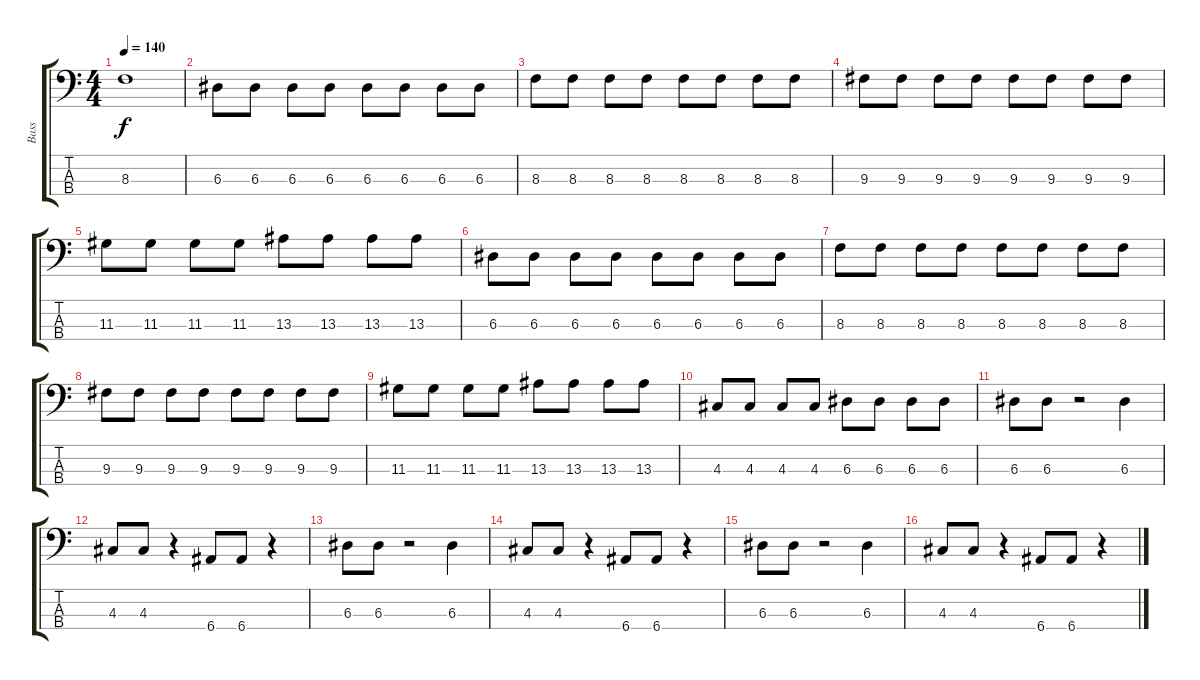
\track ("Bass" "Bass") {instrument synthbass2}
\staff {score tabs}
\tuning (G2 D2 A1 E1) {hide}
\ts (4 4)
\tempo 140
\clef f4
\ks c
8.3{t}.1{dy f} |
6.3.8 6.3.8 6.3.8 6.3.8 6.3.8 6.3.8 6.3.8 6.3.8 |
8.3.8 8.3.8 8.3.8 8.3.8 8.3.8 8.3.8 8.3.8 8.3.8 |
9.3.8 9.3.8 9.3.8 9.3.8 9.3.8 9.3.8 9.3.8 9.3.8 |
11.3.8 11.3.8 11.3.8 11.3.8 13.3.8 13.3.8 13.3.8 13.3.8 |
6.3.8 6.3.8 6.3.8 6.3.8 6.3.8 6.3.8 6.3.8 6.3.8 |
8.3.8 8.3.8 8.3.8 8.3.8 8.3.8 8.3.8 8.3.8 8.3.8 |
9.3.8 9.3.8 9.3.8 9.3.8 9.3.8 9.3.8 9.3.8 9.3.8 |
11.3.8 11.3.8 11.3.8 11.3.8 13.3.8 13.3.8 13.3.8 13.3.8 |
4.3.8 4.3.8 4.3.8 4.3.8 6.3.8 6.3.8 6.3.8 6.3.8 |
6.3.8 6.3.8 r.2 6.3.4 |
4.3.8 4.3.8 r.4 6.4.8 6.4.8 r.4 |
6.3.8 6.3.8 r.2 6.3.4 |
4.3.8 4.3.8 r.4 6.4.8 6.4.8 r.4 |
6.3.8 6.3.8 r.2 6.3.4 |
4.3.8 4.3.8 r.4 6.4.8 6.4.8 r.4
